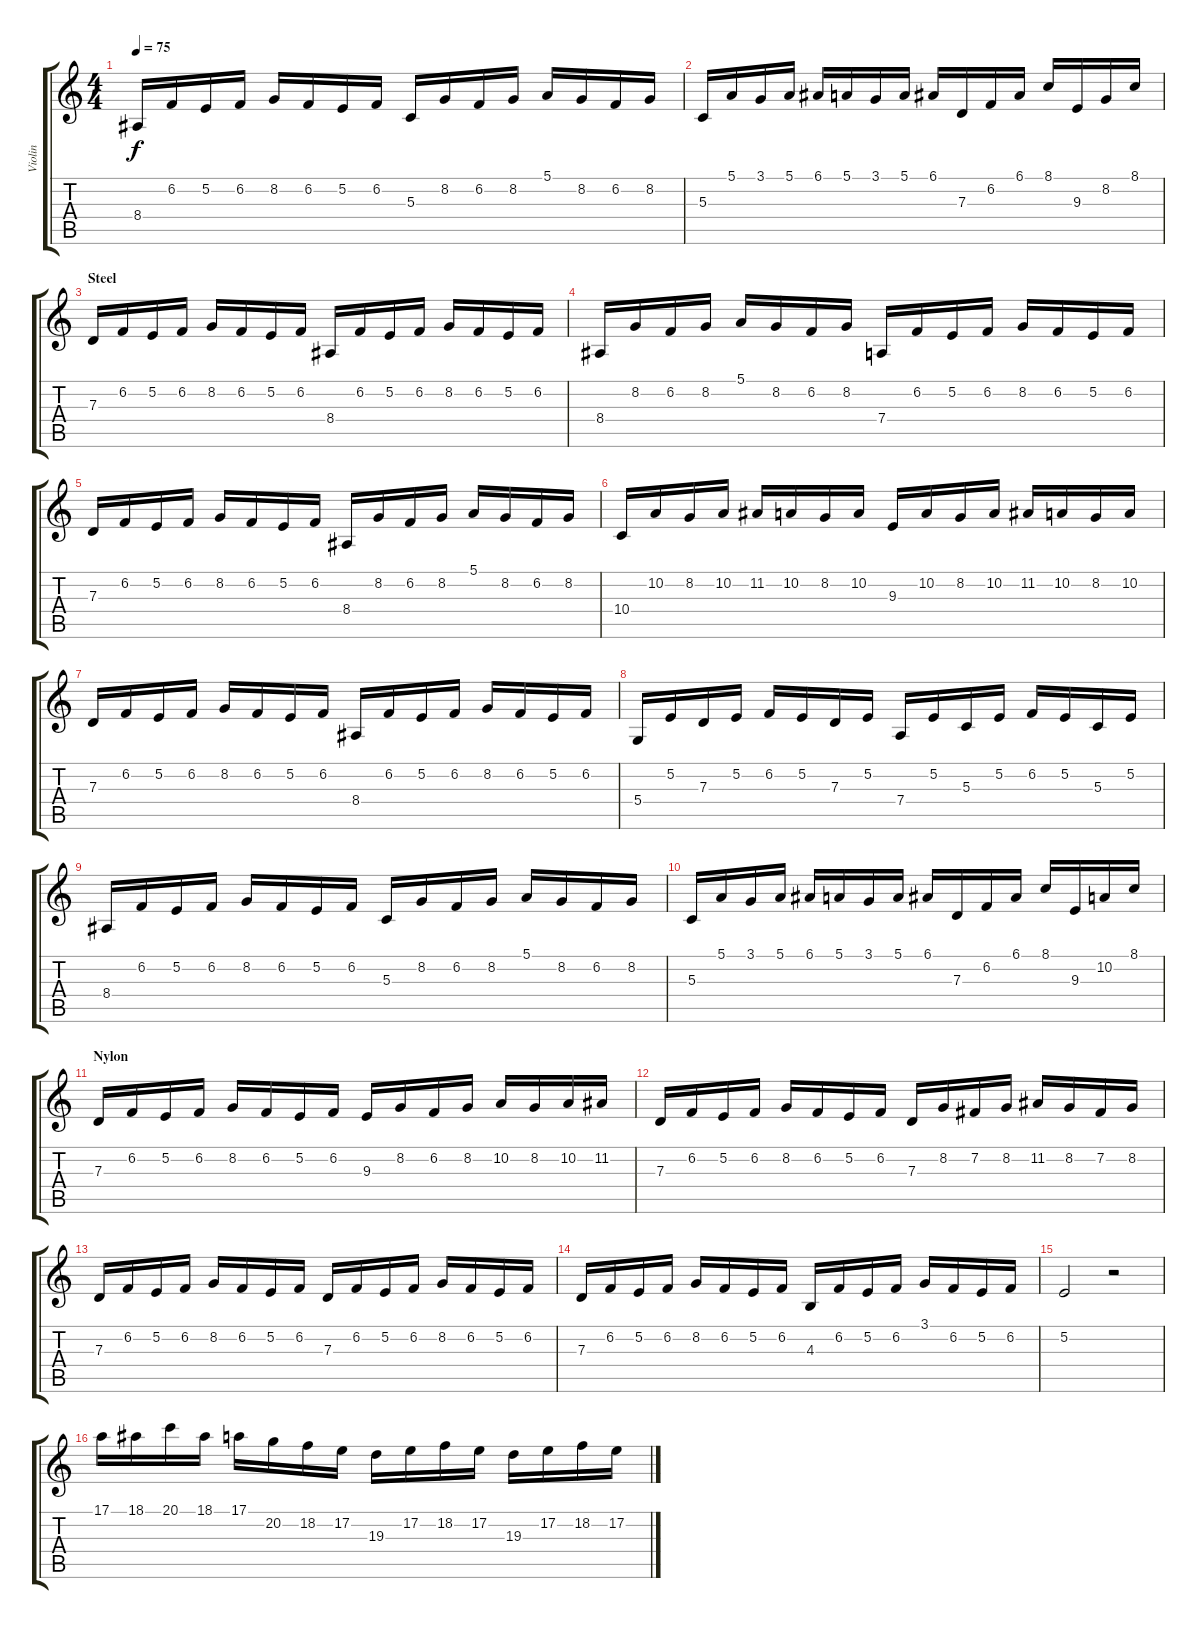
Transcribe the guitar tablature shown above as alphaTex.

\track ("Violin" "Violin") {instrument violin}
\staff {score tabs}
\tuning (E4 B3 G3 D3 A2 E2) {hide}
\ts (4 4)
\tempo 75
\clef g2
\ks c
8.4.16{dy f} 6.2.16 5.2.16 6.2.16 8.2.16 6.2.16 5.2.16 6.2.16 5.3.16 8.2.16 6.2.16 8.2.16 5.1.16 8.2.16 6.2.16 8.2.16 |
5.3.16 5.1.16 3.1.16 5.1.16 6.1.16 5.1.16 3.1.16 5.1.16 6.1.16 7.3.16 6.2.16 6.1.16 8.1.16 9.3.16 8.2.16 8.1.16 |
\section ("" "Steel")
7.3.16 6.2.16 5.2.16 6.2.16 8.2.16 6.2.16 5.2.16 6.2.16 8.4.16 6.2.16 5.2.16 6.2.16 8.2.16 6.2.16 5.2.16 6.2.16 |
8.4.16 8.2.16 6.2.16 8.2.16 5.1.16 8.2.16 6.2.16 8.2.16 7.4.16 6.2.16 5.2.16 6.2.16 8.2.16 6.2.16 5.2.16 6.2.16 |
7.3.16 6.2.16 5.2.16 6.2.16 8.2.16 6.2.16 5.2.16 6.2.16 8.4.16 8.2.16 6.2.16 8.2.16 5.1.16 8.2.16 6.2.16 8.2.16 |
10.4.16 10.2.16 8.2.16 10.2.16 11.2.16 10.2.16 8.2.16 10.2.16 9.3.16 10.2.16 8.2.16 10.2.16 11.2.16 10.2.16 8.2.16 10.2.16 |
7.3.16 6.2.16 5.2.16 6.2.16 8.2.16 6.2.16 5.2.16 6.2.16 8.4.16 6.2.16 5.2.16 6.2.16 8.2.16 6.2.16 5.2.16 6.2.16 |
5.4.16 5.2.16 7.3.16 5.2.16 6.2.16 5.2.16 7.3.16 5.2.16 7.4.16 5.2.16 5.3.16 5.2.16 6.2.16 5.2.16 5.3.16 5.2.16 |
8.4.16 6.2.16 5.2.16 6.2.16 8.2.16 6.2.16 5.2.16 6.2.16 5.3.16 8.2.16 6.2.16 8.2.16 5.1.16 8.2.16 6.2.16 8.2.16 |
5.3.16 5.1.16 3.1.16 5.1.16 6.1.16 5.1.16 3.1.16 5.1.16 6.1.16 7.3.16 6.2.16 6.1.16 8.1.16 9.3.16 10.2.16 8.1.16 |
\section ("" "Nylon")
7.3.16 6.2.16 5.2.16 6.2.16 8.2.16 6.2.16 5.2.16 6.2.16 9.3.16 8.2.16 6.2.16 8.2.16 10.2.16 8.2.16 10.2.16 11.2.16 |
7.3.16 6.2.16 5.2.16 6.2.16 8.2.16 6.2.16 5.2.16 6.2.16 7.3.16 8.2.16 7.2.16 8.2.16 11.2.16 8.2.16 7.2.16 8.2.16 |
7.3.16 6.2.16 5.2.16 6.2.16 8.2.16 6.2.16 5.2.16 6.2.16 7.3.16 6.2.16 5.2.16 6.2.16 8.2.16 6.2.16 5.2.16 6.2.16 |
7.3.16 6.2.16 5.2.16 6.2.16 8.2.16 6.2.16 5.2.16 6.2.16 4.3.16 6.2.16 5.2.16 6.2.16 3.1.16 6.2.16 5.2.16 6.2.16 |
5.2.2 r.2 |
17.1.16 18.1.16 20.1.16 18.1.16 17.1.16 20.2.16 18.2.16 17.2.16 19.3.16 17.2.16 18.2.16 17.2.16 19.3.16 17.2.16 18.2.16 17.2.16
